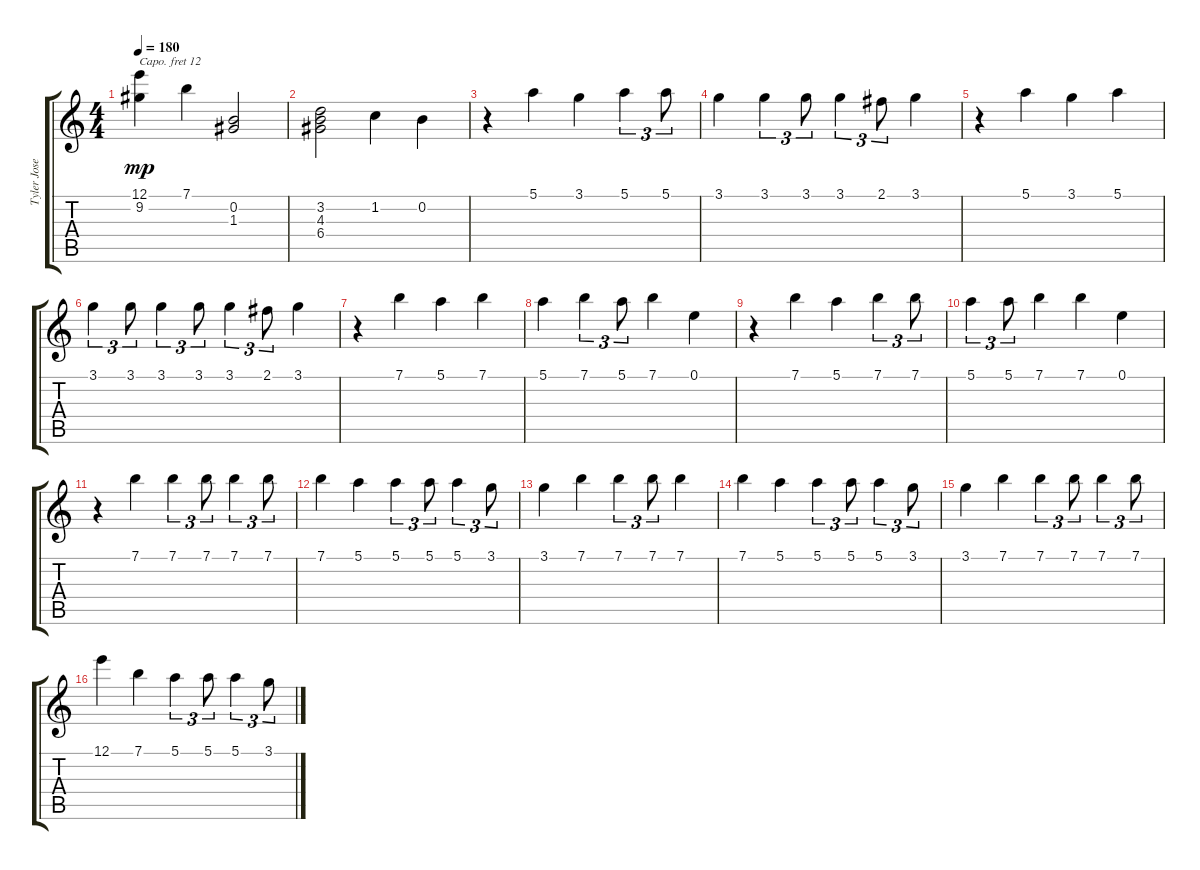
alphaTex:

\track ("Tyler Joseph Vacal back (+1 oct)" "Tyler Jose") {instrument acousticgrandpiano}
\staff {score tabs}
\capo 12
\tuning (E4 B3 G3 D3 A2 E2) {hide}
\ts (4 4)
\tempo 180
\clef g2
\ks c
(12.1 9.2).4{dy mp} 7.1.4 (0.2 1.3).2 |
(3.2 4.3 6.4).2 1.2.4 0.2.4 |
r.4 5.1.4 3.1.4 5.1.4{tu (3 2)} 5.1.8{tu (3 2)} |
3.1.4 3.1.4{tu (3 2)} 3.1.8{tu (3 2)} 3.1.4{tu (3 2)} 2.1.8{tu (3 2)} 3.1.4 |
r.4 5.1.4 3.1.4 5.1.4 |
3.1.4{tu (3 2)} 3.1.8{tu (3 2)} 3.1.4{tu (3 2)} 3.1.8{tu (3 2)} 3.1.4{tu (3 2)} 2.1.8{tu (3 2)} 3.1.4 |
r.4 7.1.4 5.1.4 7.1.4 |
5.1.4 7.1.4{tu (3 2)} 5.1.8{tu (3 2)} 7.1.4 0.1.4 |
r.4 7.1.4 5.1.4 7.1.4{tu (3 2)} 7.1.8{tu (3 2)} |
5.1.4{tu (3 2)} 5.1.8{tu (3 2)} 7.1.4 7.1.4 0.1.4 |
r.4 7.1.4 7.1.4{tu (3 2)} 7.1.8{tu (3 2)} 7.1.4{tu (3 2)} 7.1.8{tu (3 2)} |
7.1.4 5.1.4 5.1.4{tu (3 2)} 5.1.8{tu (3 2)} 5.1.4{tu (3 2)} 3.1.8{tu (3 2)} |
3.1.4 7.1.4 7.1.4{tu (3 2)} 7.1.8{tu (3 2)} 7.1.4 |
7.1.4 5.1.4 5.1.4{tu (3 2)} 5.1.8{tu (3 2)} 5.1.4{tu (3 2)} 3.1.8{tu (3 2)} |
3.1.4 7.1.4 7.1.4{tu (3 2)} 7.1.8{tu (3 2)} 7.1.4{tu (3 2)} 7.1.8{tu (3 2)} |
12.1.4 7.1.4 5.1.4{tu (3 2)} 5.1.8{tu (3 2)} 5.1.4{tu (3 2)} 3.1.8{tu (3 2)}
